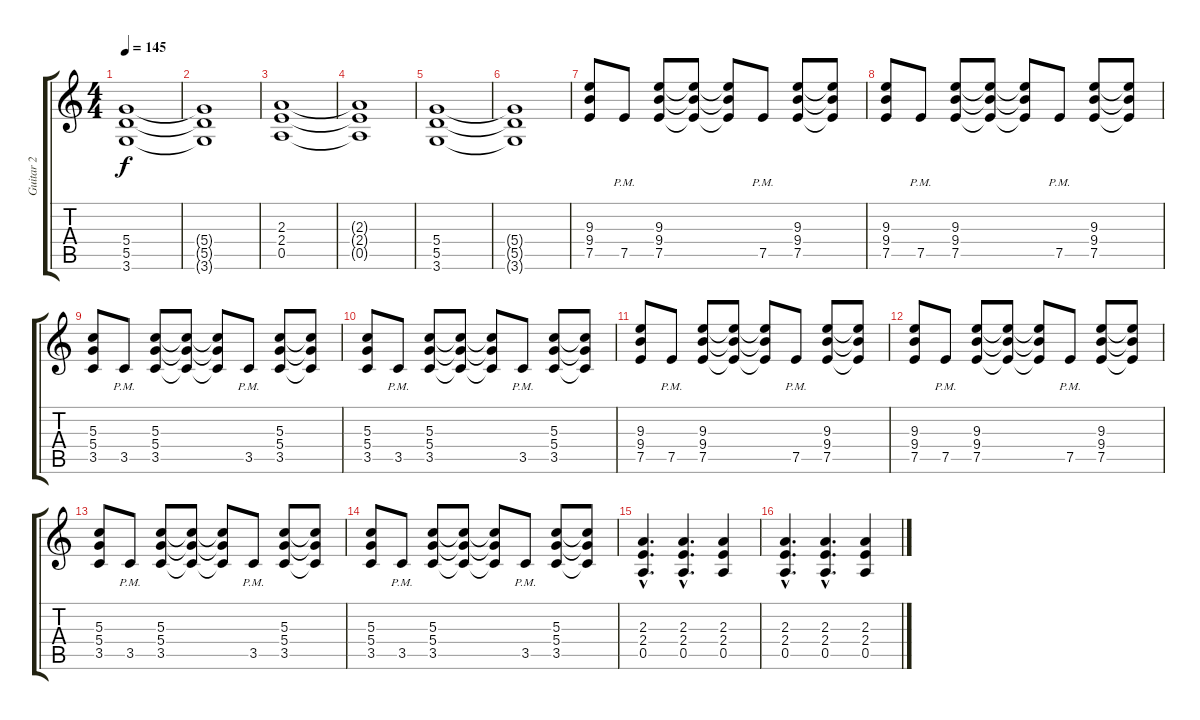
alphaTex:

\track ("Guitar 2" "Guitar 2") {instrument distortionguitar}
\staff {score tabs}
\tuning (E4 B3 G3 D3 A2 E2) {hide}
\ts (4 4)
\tempo 145
\clef g2
\ks c
(5.4 5.5 3.6).1{dy f} |
(5.4{t} 5.5{t} 3.6{t}).1 |
(2.3 2.4 0.5).1 |
(2.3{t} 2.4{t} 0.5{t}).1 |
(5.4 5.5 3.6).1 |
(5.4{t} 5.5{t} 3.6{t}).1 |
(9.3 9.4 7.5).8 7.5{pm}.8 (9.3 9.4 7.5).8 (9.3{t} 9.4{t} 7.5{t}).8 (9.3{t} 9.4{t} 7.5{t}).8 7.5{pm}.8 (9.3 9.4 7.5).8 (9.3{t} 9.4{t} 7.5{t}).8 |
(9.3 9.4 7.5).8 7.5{pm}.8 (9.3 9.4 7.5).8 (9.3{t} 9.4{t} 7.5{t}).8 (9.3{t} 9.4{t} 7.5{t}).8 7.5{pm}.8 (9.3 9.4 7.5).8 (9.3{t} 9.4{t} 7.5{t}).8 |
(5.3 5.4 3.5).8 3.5{pm}.8 (5.3 5.4 3.5).8 (5.3{t} 5.4{t} 3.5{t}).8 (5.3{t} 5.4{t} 3.5{t}).8 3.5{pm}.8 (5.3 5.4 3.5).8 (5.3{t} 5.4{t} 3.5{t}).8 |
(5.3 5.4 3.5).8 3.5{pm}.8 (5.3 5.4 3.5).8 (5.3{t} 5.4{t} 3.5{t}).8 (5.3{t} 5.4{t} 3.5{t}).8 3.5{pm}.8 (5.3 5.4 3.5).8 (5.3{t} 5.4{t} 3.5{t}).8 |
(9.3 9.4 7.5).8 7.5{pm}.8 (9.3 9.4 7.5).8 (9.3{t} 9.4{t} 7.5{t}).8 (9.3{t} 9.4{t} 7.5{t}).8 7.5{pm}.8 (9.3 9.4 7.5).8 (9.3{t} 9.4{t} 7.5{t}).8 |
(9.3 9.4 7.5).8 7.5{pm}.8 (9.3 9.4 7.5).8 (9.3{t} 9.4{t} 7.5{t}).8 (9.3{t} 9.4{t} 7.5{t}).8 7.5{pm}.8 (9.3 9.4 7.5).8 (9.3{t} 9.4{t} 7.5{t}).8 |
(5.3 5.4 3.5).8 3.5{pm}.8 (5.3 5.4 3.5).8 (5.3{t} 5.4{t} 3.5{t}).8 (5.3{t} 5.4{t} 3.5{t}).8 3.5{pm}.8 (5.3 5.4 3.5).8 (5.3{t} 5.4{t} 3.5{t}).8 |
(5.3 5.4 3.5).8 3.5{pm}.8 (5.3 5.4 3.5).8 (5.3{t} 5.4{t} 3.5{t}).8 (5.3{t} 5.4{t} 3.5{t}).8 3.5{pm}.8 (5.3 5.4 3.5).8 (5.3{t} 5.4{t} 3.5{t}).8 |
(2.3{hac} 2.4{hac} 0.5{hac}).4{d} (2.3{hac} 2.4{hac} 0.5{hac}).4{d} (2.3 2.4 0.5).4 |
(2.3{hac} 2.4{hac} 0.5{hac}).4{d} (2.3{hac} 2.4{hac} 0.5{hac}).4{d} (2.3 2.4 0.5).4
